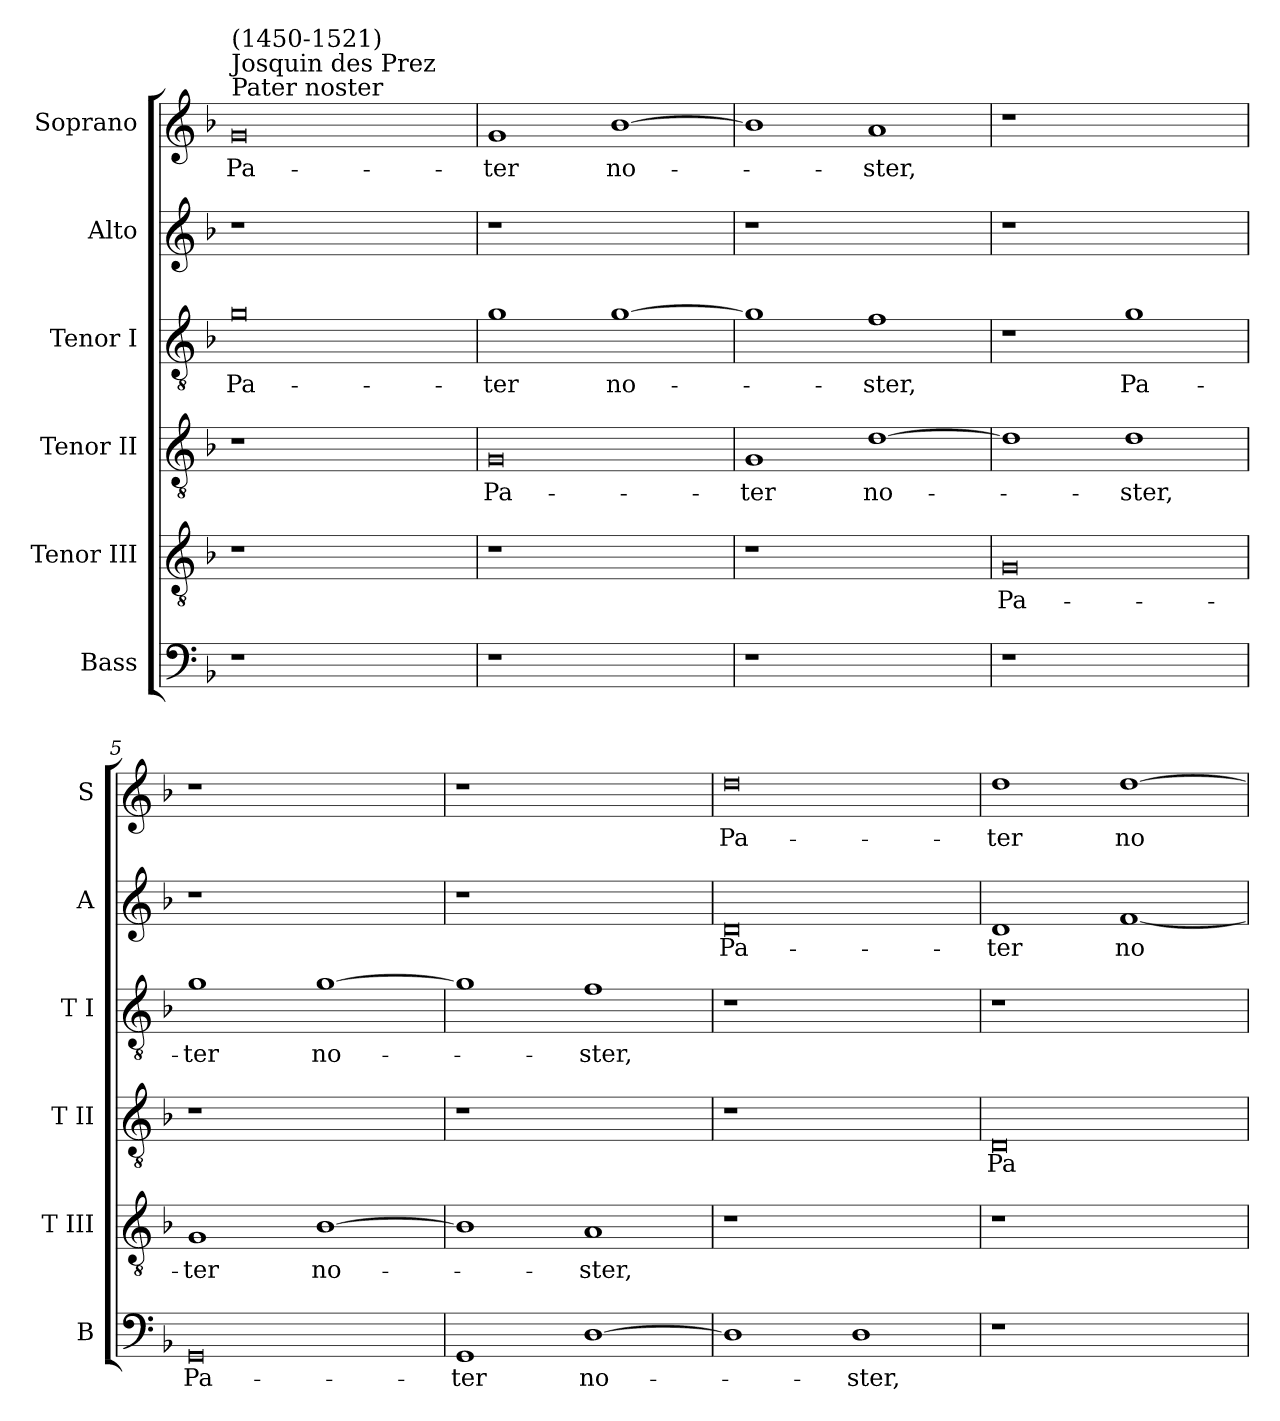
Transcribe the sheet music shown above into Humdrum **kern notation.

**kern	**text	**kern	**text	**kern	**text	**kern	**text	**kern	**text	**kern	**text
*part6	*part6	*part5	*part5	*part4	*part4	*part3	*part3	*part2	*part2	*part1	*part1
*staff6	*staff6	*staff5	*staff5	*staff4	*staff4	*staff3	*staff3	*staff2	*staff2	*staff1	*staff1
*I"Bass	*	*I"Tenor III	*	*I"Tenor II	*	*I"Tenor I	*	*I"Alto	*	*I"Soprano	*
*I'B	*	*I'T III	*	*I'T II	*	*I'T I	*	*I'A	*	*I'S	*
*clefF4	*	*clefGv2	*	*clefGv2	*	*clefGv2	*	*clefG2	*	*clefG2	*
*k[b-]	*	*k[b-]	*	*k[b-]	*	*k[b-]	*	*k[b-]	*	*k[b-]	*
*F:	*	*F:	*	*F:	*	*F:	*	*F:	*	*F:	*
*MM240	*	*MM240	*	*MM240	*	*MM240	*	*MM240	*	*MM240	*
=1	=1	=1	=1	=1	=1	=1	=1	=1	=1	=1	=1
!	!	!	!	!	!	!	!	!	!	!LO:TX:a:t=Pater noster	!
!	!	!	!	!	!	!	!	!	!	!LO:TX:a:t=Josquin des Prez	!
!	!	!	!	!	!	!	!	!	!	!LO:TX:a:t=(1450-1521)	!
!	!	!	!	!	!	!	!LO:LY:b	!	!	!	!LO:LY:b
1r	.	1r	.	1r	.	0g	Pa-	1r	.	0g	Pa-
1ryy	.	1ryy	.	1ryy	.	.	.	1ryy	.	.	.
=2	=2	=2	=2	=2	=2	=2	=2	=2	=2	=2	=2
!	!	!	!	!	!LO:LY:b	!	!LO:LY:b	!	!	!	!LO:LY:b
1r	.	1r	.	0G	Pa-	1g	-ter	1r	.	1g	-ter
!	!	!	!	!	!	!	!LO:LY:b	!	!	!	!LO:LY:b
1ryy	.	1ryy	.	.	.	[1g	no-	1ryy	.	[1b-	no-
=3	=3	=3	=3	=3	=3	=3	=3	=3	=3	=3	=3
!	!	!	!	!	!LO:LY:b	!	!	!	!	!	!
1r	.	1r	.	1G	-ter	1g]	.	1r	.	1b-]	.
!	!	!	!	!	!LO:LY:b	!	!LO:LY:b	!	!	!	!LO:LY:b
1ryy	.	1ryy	.	[1d	no-	1f	ster,	1ryy	.	1a	ster,
=4	=4	=4	=4	=4	=4	=4	=4	=4	=4	=4	=4
!	!	!	!LO:LY:b	!	!	!	!	!	!	!	!
1r	.	0G	Pa-	1d]	.	1r	.	1r	.	1r	.
!	!	!	!	!	!LO:LY:b	!	!LO:LY:b	!	!	!	!
1ryy	.	.	.	1d	ster,	1g	Pa-	1ryy	.	1ryy	.
=5	=5	=5	=5	=5	=5	=5	=5	=5	=5	=5	=5
!	!LO:LY:b	!	!LO:LY:b	!	!	!	!LO:LY:b	!	!	!	!
0GG	Pa-	1G	-ter	1r	.	1g	-ter	1r	.	1r	.
!	!	!	!LO:LY:b	!	!	!	!LO:LY:b	!	!	!	!
.	.	[1B-	no-	1ryy	.	[1g	no-	1ryy	.	1ryy	.
=6	=6	=6	=6	=6	=6	=6	=6	=6	=6	=6	=6
!	!LO:LY:b	!	!	!	!	!	!	!	!	!	!
1GG	-ter	1B-]	.	1r	.	1g]	.	1r	.	1r	.
!	!LO:LY:b	!	!LO:LY:b	!	!	!	!LO:LY:b	!	!	!	!
[1D	no-	1A	ster,	1ryy	.	1f	ster,	1ryy	.	1ryy	.
=7	=7	=7	=7	=7	=7	=7	=7	=7	=7	=7	=7
!	!	!	!	!	!	!	!	!	!LO:LY:b	!	!LO:LY:b
1D]	.	1r	.	1r	.	1r	.	0d	Pa-	0dd	Pa-
!	!LO:LY:b	!	!	!	!	!	!	!	!	!	!
1D	ster,	1ryy	.	1ryy	.	1ryy	.	.	.	.	.
=8	=8	=8	=8	=8	=8	=8	=8	=8	=8	=8	=8
!	!	!	!	!	!LO:LY:b	!	!	!	!LO:LY:b	!	!LO:LY:b
1r	.	1r	.	0D	Pa-	1r	.	1d	-ter	1dd	-ter
!	!	!	!	!	!	!	!	!	!LO:LY:b	!	!LO:LY:b
1ryy	.	1ryy	.	.	.	1ryy	.	[1f	no-	[1dd	no-
=	=	=	=	=	=	=	=	=	=	=	=
*-	*-	*-	*-	*-	*-	*-	*-	*-	*-	*-	*-
